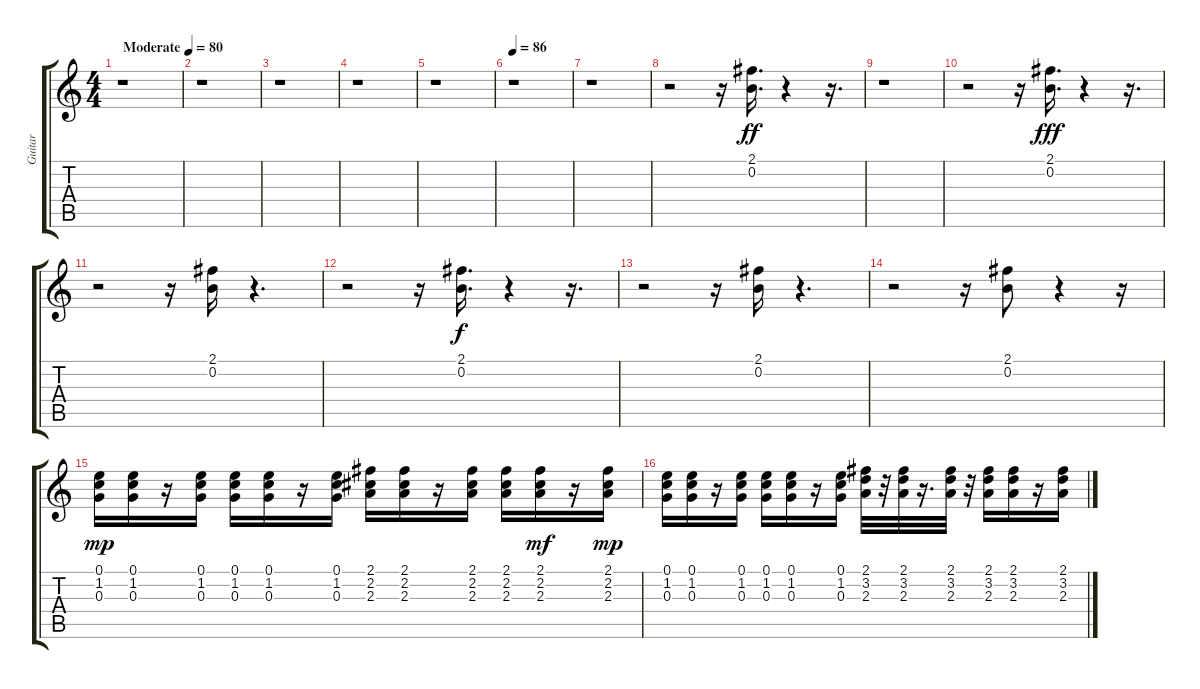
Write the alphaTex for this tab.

\track ("Guitar" "Guitar") {instrument electricguitarjazz}
\staff {score tabs}
\tuning (E4 B3 G3 D3 A2 E2) {hide}
\ts (4 4)
\tempo (80 "Moderate")
\clef g2
\ks c
r.1{dy ff instrument electricguitarjazz} |
r.1 |
r.1 |
r.1 |
r.1 |
\tempo 86
r.1 |
r.1 |
r.2 r.16 (2.1 0.2).16{d} r.4 r.16{d} |
r.1 |
r.2 r.16 (2.1 0.2).16{d dy fff} r.4 r.16{d} |
r.2 r.16 (2.1 0.2).16 r.4{d} |
r.2 r.16 (2.1 0.2).16{d dy f} r.4 r.16{d} |
r.2 r.16 (2.1 0.2).16 r.4{d} |
r.2 r.16 (2.1 0.2).8 r.4 r.16 |
(0.1 1.2 0.3).16{dy mp} (0.1 1.2 0.3).16 r.16 (0.1 1.2 0.3).16 (0.1 1.2 0.3).16 (0.1 1.2 0.3).16 r.16 (0.1 1.2 0.3).16 (2.1 2.2 2.3).16 (2.1 2.2 2.3).16 r.16 (2.1 2.2 2.3).16 (2.1 2.2 2.3).16 (2.1 2.2 2.3).16{dy mf} r.16 (2.1 2.2 2.3).16{dy mp} |
(0.1 1.2 0.3).16 (0.1 1.2 0.3).16 r.16 (0.1 1.2 0.3).16 (0.1 1.2 0.3).16 (0.1 1.2 0.3).16 r.16 (0.1 1.2 0.3).16 (2.1 3.2 2.3).32 r.32 (2.1 3.2 2.3).32 r.16{d} (2.1 3.2 2.3).32 r.32 (2.1 3.2 2.3).16 (2.1 3.2 2.3).16 r.16 (2.1 3.2 2.3).16
